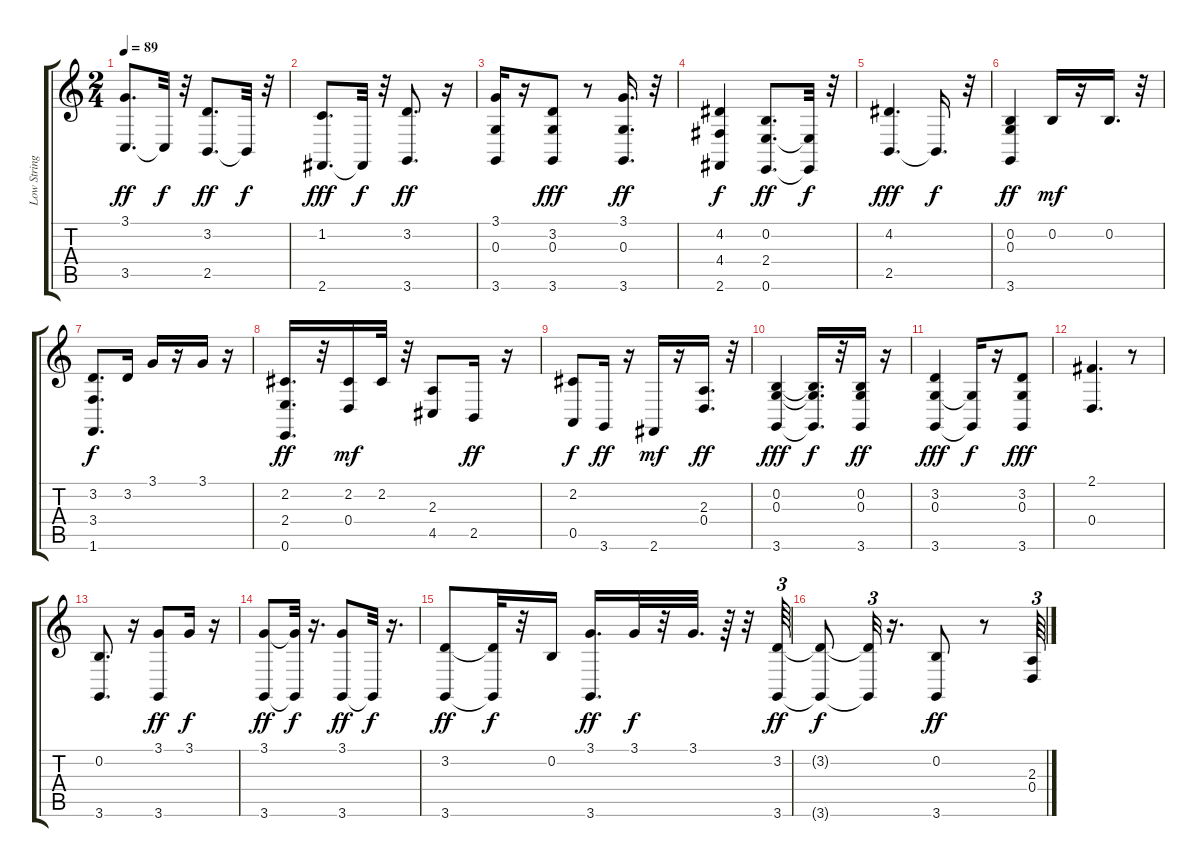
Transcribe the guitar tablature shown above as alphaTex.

\track ("Low String" "Low String") {instrument stringensemble1}
\staff {score tabs}
\tuning (E4 B3 G3 D3 A2 E2) {hide}
\ts (2 4)
\tempo 89
\clef g2
\ks c
(3.1 3.5).8{d dy ff} 3.5{t}.32{dy f} r.32 (3.2 2.5).8{d dy ff} 2.5{t}.32{dy f} r.32 |
(1.2 2.6).8{d dy fff} 2.6{t}.32{dy f} r.32 (3.2 3.6).8{d dy ff} r.16 |
(3.1 0.3 3.6).16 r.16 (3.2 0.3 3.6).8{dy fff} r.8 (3.1 0.3 3.6).16{d dy ff} r.32 |
(4.2 4.4 2.6).4{dy f} (0.2 2.4 0.6).8{d dy ff} (2.4{t} 0.6{t}).32{dy f} r.32 |
(4.2 2.5).4{d dy fff} 2.5{t}.16{d dy f} r.32 |
(0.2 0.3 3.6).4{dy ff} 0.2.16{dy mf} r.16 0.2.16{d} r.32 |
(3.2 3.4 1.6).8{d dy f} 3.2.16 3.1.16 r.16 3.1.16 r.16 |
(2.2 2.4 0.6).16{d dy ff} r.32 (2.2 0.4).16{dy mf} 2.2.32 r.32 (2.3 4.5).8 2.5.16{dy ff} r.16 |
(2.2 0.5).8{dy f} 3.6.16{dy ff} r.16 2.6.16{dy mf} r.16 (2.3 0.4).16{d dy ff} r.32 |
(0.2 0.3 3.6).4{dy fff} (0.2{t} 0.3{t} 3.6{t}).16{d dy f} r.32 (0.2 0.3 3.6).16{dy ff} r.16 |
(3.2 0.3 3.6).4{dy fff} (0.3{t} 3.6{t}).16{dy f} r.16 (3.2 0.3 3.6).8{dy fff} |
(2.1 0.4).4{d} r.8 |
(0.2 3.6).8{d} r.16 (3.1 3.6).8{dy ff} 3.1.16{dy f} r.16 |
(3.1 3.6).8{dy ff} (3.1{t} 3.6{t}).32{dy f} r.16{d} (3.1 3.6).8{dy ff} 3.6{t}.32{dy f} r.16{d} |
(3.2 3.6).8{dy ff} (3.2{t} 3.6{t}).32{dy f} r.32 0.2.16 (3.1 3.6).16{d dy ff} 3.1.32{dy f} r.32 3.1.32{d} r.64 r.32 (3.2 3.6).64{tu (3 2) dy ff} |
(3.2{t} 3.6{t}).8{dy f} (3.2{t} 3.6{t}).32{tu (3 2)} r.16{d} (0.2 3.6).8{dy ff} r.8 (2.3 0.4).64{tu (3 2)}
